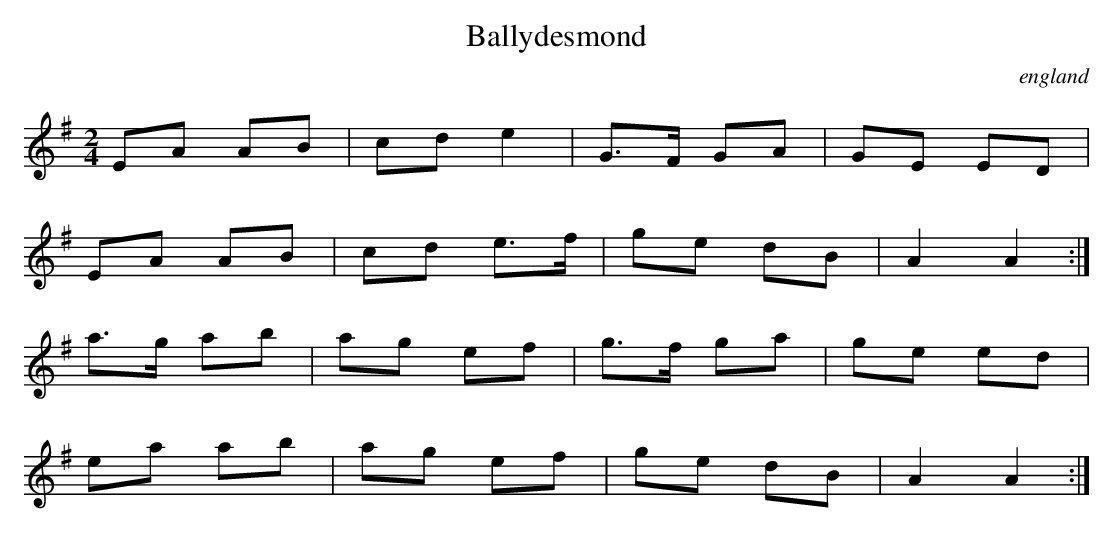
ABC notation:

X:1
T:Ballydesmond
O:england
M:2/4
L:1/8
K:A Dorian
EA AB|cd e2|G3/2F/ GA|GE ED|
EA AB|cd e3/2f/|ge dB|A2 A2:|
a3/2g/ ab|ag ef|g3/2f/ ga|ge ed|
ea ab|ag ef|ge dB|A2 A2:|
